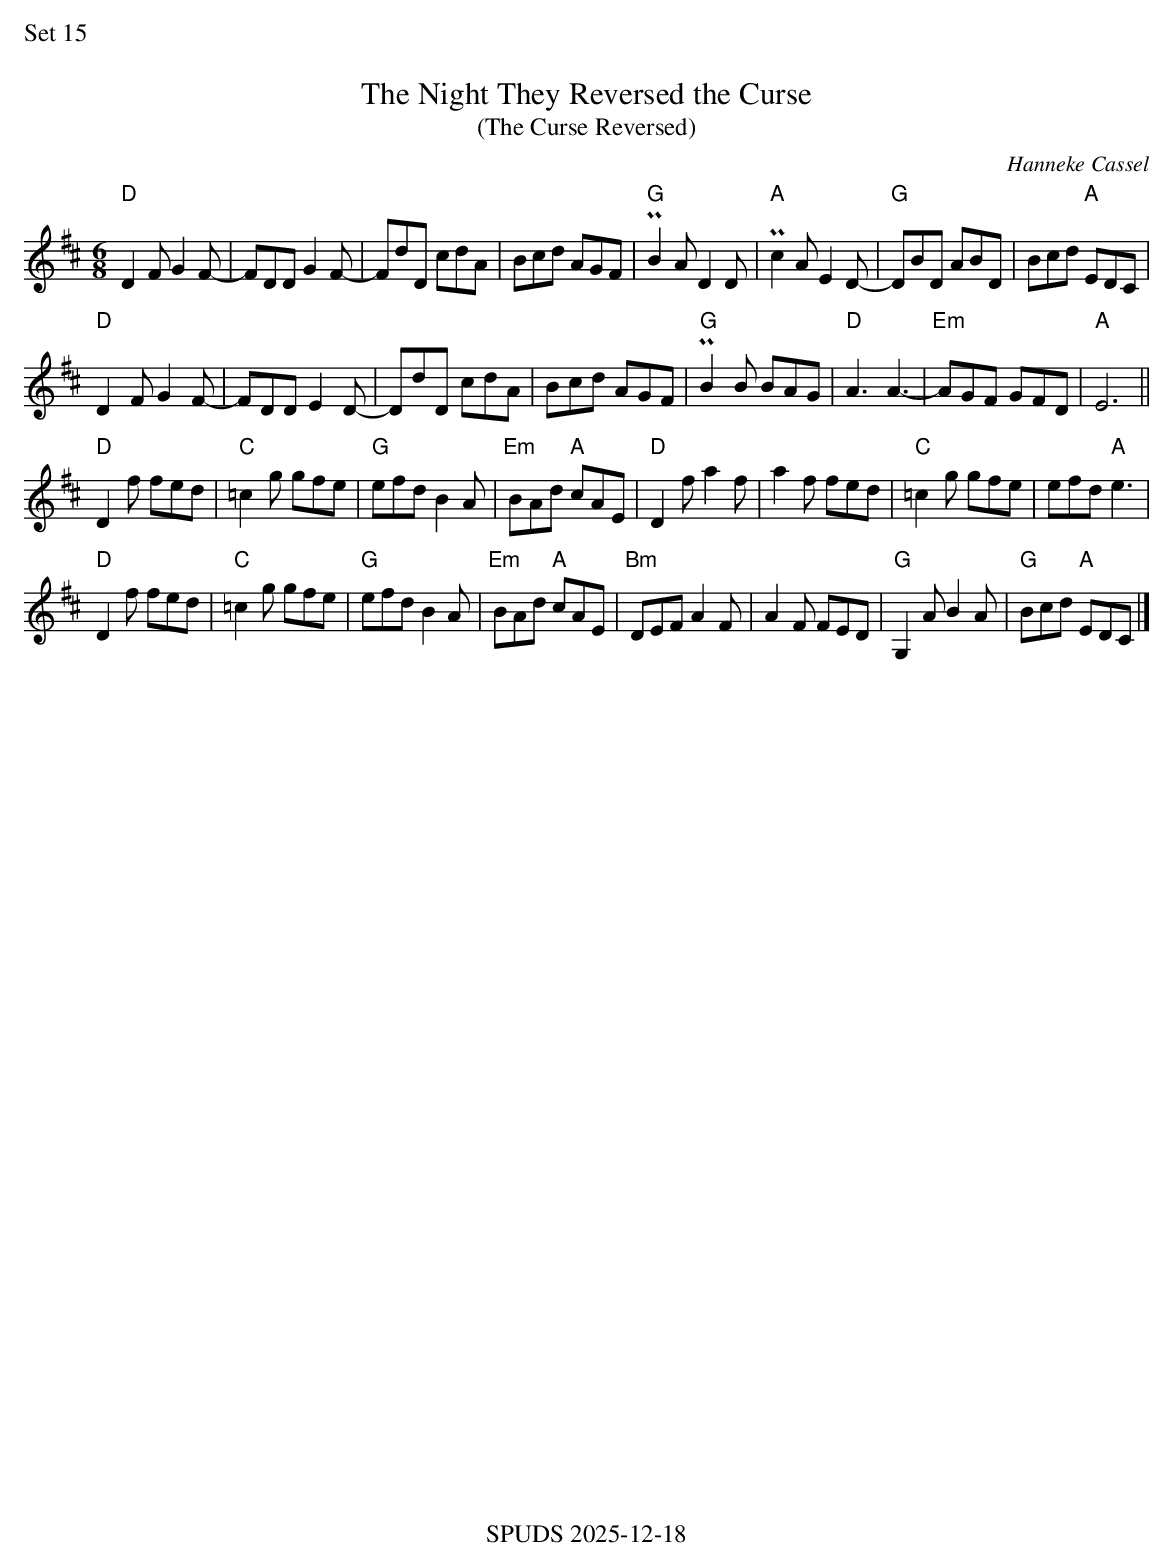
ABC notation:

X:1
%%text Set 15
T: Night They Reversed the Curse, The
T: (The Curse Reversed)
C: Hanneke Cassel
M: 6/8
L: 1/8
K: D
"D"D2F G2F-| FDD G2F-| FdD cdA | Bcd AGF | \
"G"PB2A D2D | "A"Pc2A E2D- | "G"DBD ABD | Bcd "A"EDC |
"D"D2F G2F-| FDD E2D-| DdD cdA | Bcd AGF | \
"G"PB2B BAG | "D"A3 A3- | "Em"AGF GFD | "A"E6 ||
"D"D2f fed | "C"=c2g gfe | "G"efd B2A | "Em"BAd "A"cAE | \
"D"D2f a2f | a2f fed | "C"=c2g gfe | efd "A"e3 |
"D"D2f fed | "C"=c2g gfe | "G"efd B2A | "Em"BAd "A"cAE | \
"Bm"DEF A2F | A2F FED | "G"G,2A B2A | "G"Bcd "A"EDC |]
